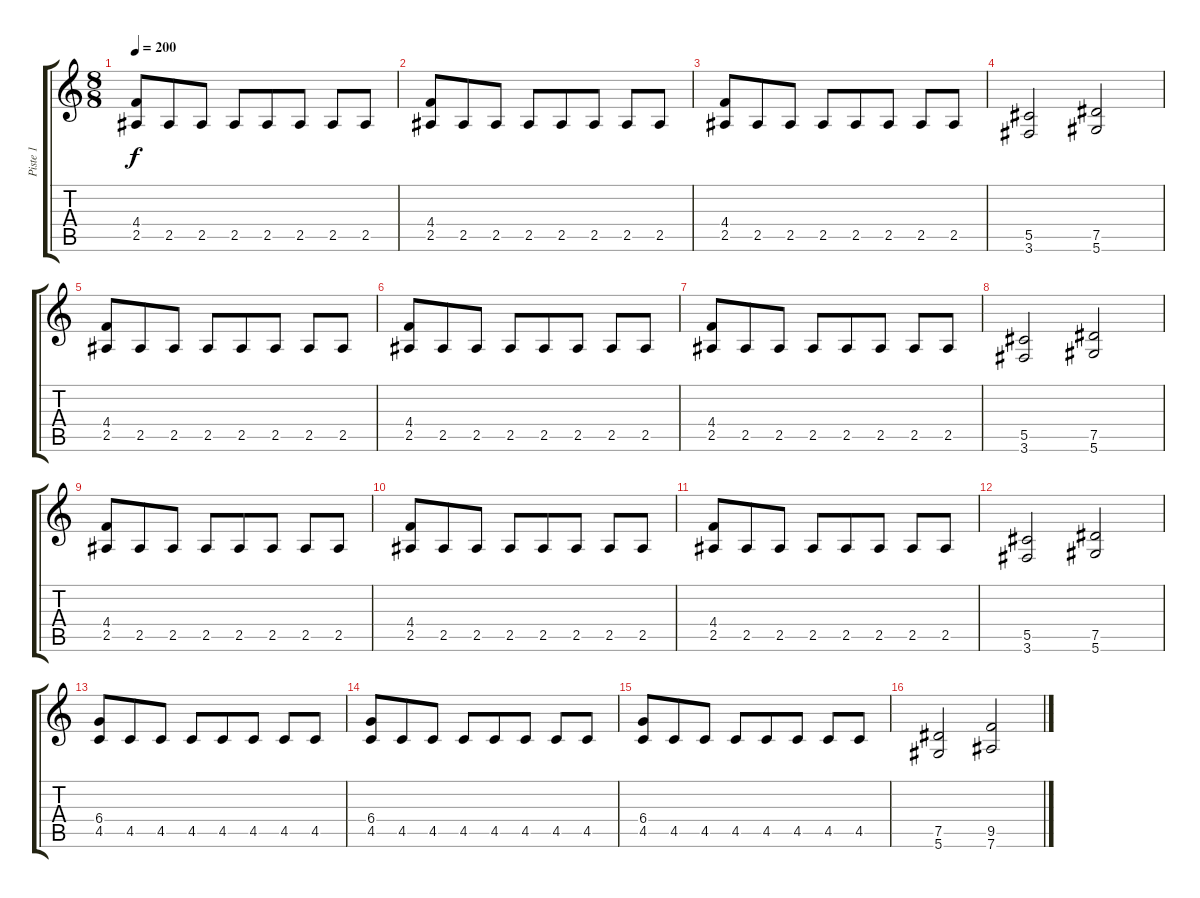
\track ("Piste 1" "Piste 1") {instrument distortionguitar}
\staff {score tabs}
\tuning (Eb4 Bb3 Gb3 Db3 Ab2 Eb2) {hide}
\ts (8 8)
\tempo 200
\clef g2
\ks c
(4.4 2.5).8{dy f} 2.5.8 2.5.8 2.5.8 2.5.8 2.5.8 2.5.8 2.5.8 |
(4.4 2.5).8 2.5.8 2.5.8 2.5.8 2.5.8 2.5.8 2.5.8 2.5.8 |
(4.4 2.5).8 2.5.8 2.5.8 2.5.8 2.5.8 2.5.8 2.5.8 2.5.8 |
(5.5 3.6).2 (7.5 5.6).2 |
(4.4 2.5).8 2.5.8 2.5.8 2.5.8 2.5.8 2.5.8 2.5.8 2.5.8 |
(4.4 2.5).8 2.5.8 2.5.8 2.5.8 2.5.8 2.5.8 2.5.8 2.5.8 |
(4.4 2.5).8 2.5.8 2.5.8 2.5.8 2.5.8 2.5.8 2.5.8 2.5.8 |
(5.5 3.6).2 (7.5 5.6).2 |
(4.4 2.5).8 2.5.8 2.5.8 2.5.8 2.5.8 2.5.8 2.5.8 2.5.8 |
(4.4 2.5).8 2.5.8 2.5.8 2.5.8 2.5.8 2.5.8 2.5.8 2.5.8 |
(4.4 2.5).8 2.5.8 2.5.8 2.5.8 2.5.8 2.5.8 2.5.8 2.5.8 |
(5.5 3.6).2 (7.5 5.6).2 |
(6.4 4.5).8 4.5.8 4.5.8 4.5.8 4.5.8 4.5.8 4.5.8 4.5.8 |
(6.4 4.5).8 4.5.8 4.5.8 4.5.8 4.5.8 4.5.8 4.5.8 4.5.8 |
(6.4 4.5).8 4.5.8 4.5.8 4.5.8 4.5.8 4.5.8 4.5.8 4.5.8 |
(7.5 5.6).2 (9.5 7.6).2
